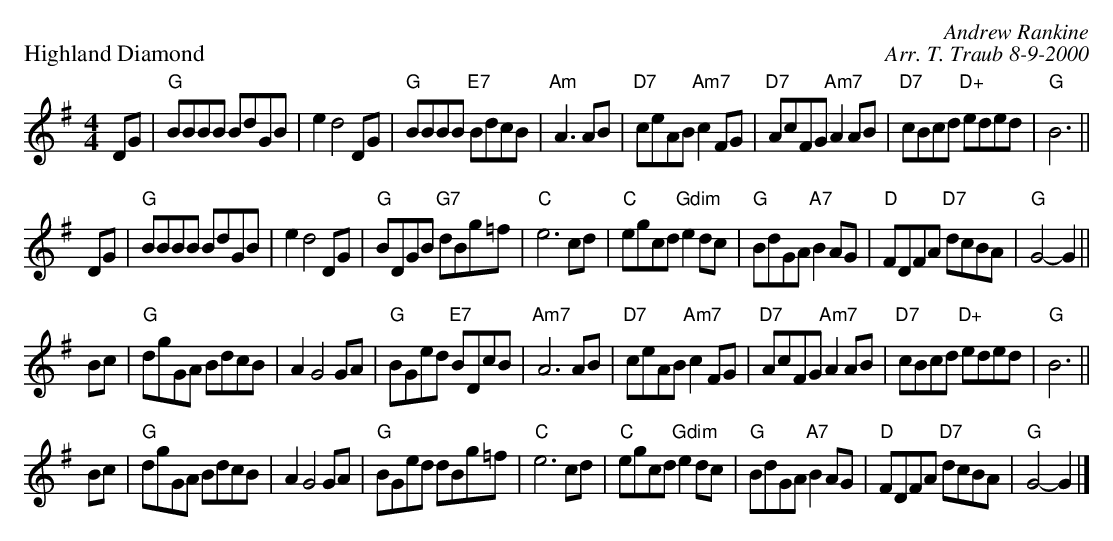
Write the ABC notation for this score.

X:1
P: Highland Diamond
C: Andrew Rankine
C: Arr. T. Traub 8-9-2000
M: 4/4
L: 1/8
K: G
DG|"G"BBBB BdGB|e2 d4 DG|"G"BBBB "E7"BdcB|"Am"A3 AB|"D7"ceAB "Am7"c2 FG|"D7"AcFG "Am7"A2 AB|"D7"cBcd "D+"eded|"G"B6 ||
DG|"G"BBBB BdGB|e2 d4 DG|"G"BDGB "G7"dBg=f|"C"e6 cd|"C"egcd "Gdim"e2 dc|"G"BdGA "A7"B2 AG|"D"FDFA "D7"dcBA|"G"G4-G2 ||
Bc|"G"dgGA BdcB|A2 G4 GA|"G"BGed "E7"BDcB|"Am7"A6 AB|"D7"ceAB "Am7"c2 FG|"D7"AcFG "Am7"A2 AB|"D7"cBcd "D+"eded|"G"B6 ||
Bc|"G"dgGA BdcB|A2 G4 GA|"G"BGed dBg=f|"C"e6 cd|"C"egcd "Gdim"e2 dc|"G"BdGA "A7"B2 AG|"D"FDFA "D7"dcBA|"G"G4-G2 |]
